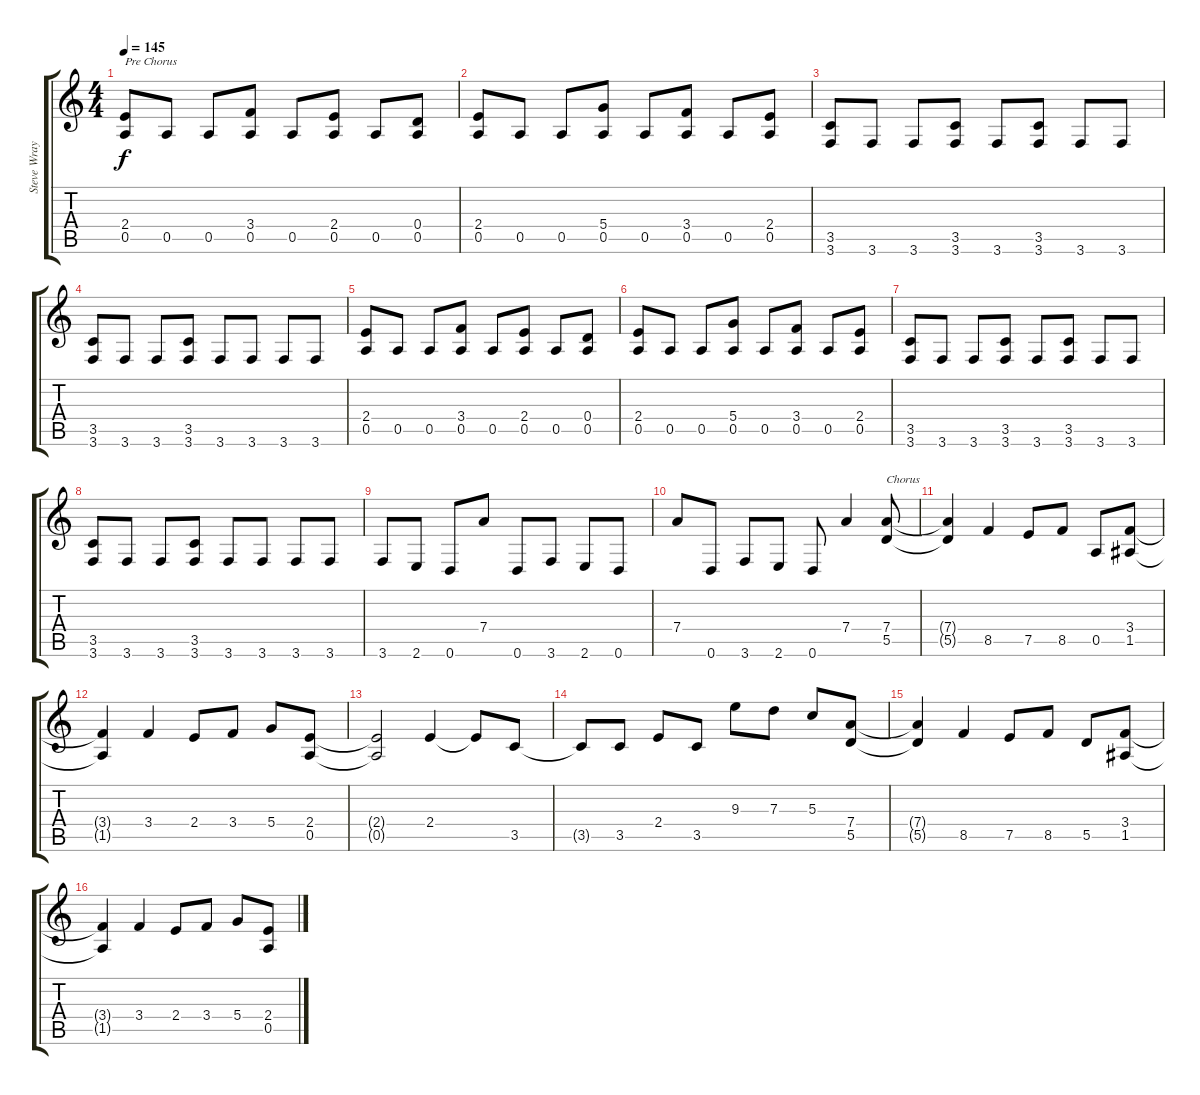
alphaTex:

\track ("Steve Wray" "Steve Wray") {instrument distortionguitar}
\staff {score tabs}
\tuning (E4 B3 G3 D3 A2 D2) {hide}
\ts (4 4)
\tempo 145
\clef g2
\ks c
(2.4 0.5).8{txt "Pre Chorus" dy f} 0.5.8 0.5.8 (3.4 0.5).8 0.5.8 (2.4 0.5).8 0.5.8 (0.4 0.5).8 |
(2.4 0.5).8 0.5.8 0.5.8 (5.4 0.5).8 0.5.8 (3.4 0.5).8 0.5.8 (2.4 0.5).8 |
(3.5 3.6).8 3.6.8 3.6.8 (3.5 3.6).8 3.6.8 (3.5 3.6).8 3.6.8 3.6.8 |
(3.5 3.6).8 3.6.8 3.6.8 (3.5 3.6).8 3.6.8 3.6.8 3.6.8 3.6.8 |
(2.4 0.5).8 0.5.8 0.5.8 (3.4 0.5).8 0.5.8 (2.4 0.5).8 0.5.8 (0.4 0.5).8 |
(2.4 0.5).8 0.5.8 0.5.8 (5.4 0.5).8 0.5.8 (3.4 0.5).8 0.5.8 (2.4 0.5).8 |
(3.5 3.6).8 3.6.8 3.6.8 (3.5 3.6).8 3.6.8 (3.5 3.6).8 3.6.8 3.6.8 |
(3.5 3.6).8 3.6.8 3.6.8 (3.5 3.6).8 3.6.8 3.6.8 3.6.8 3.6.8 |
3.6.8 2.6.8 0.6.8 7.4.8 0.6.8 3.6.8 2.6.8 0.6.8 |
7.4.8 0.6.8 3.6.8 2.6.8 0.6.8 7.4.4 (7.4 5.5).8{txt "Chorus"} |
(7.4{t} 5.5{t}).4 8.5.4 7.5.8 8.5.8 0.5.8 (3.4 1.5).8 |
(3.4{t} 1.5{t}).4 3.4.4 2.4.8 3.4.8 5.4.8 (2.4 0.5).8 |
(2.4{t} 0.5{t}).2 2.4.4 2.4{t}.8 3.5.8 |
3.5{t}.8 3.5.8 2.4.8 3.5.8 9.3.8 7.3.8 5.3.8 (7.4 5.5).8 |
(7.4{t} 5.5{t}).4 8.5.4 7.5.8 8.5.8 5.5.8 (3.4 1.5).8 |
(3.4{t} 1.5{t}).4 3.4.4 2.4.8 3.4.8 5.4.8 (2.4 0.5).8
